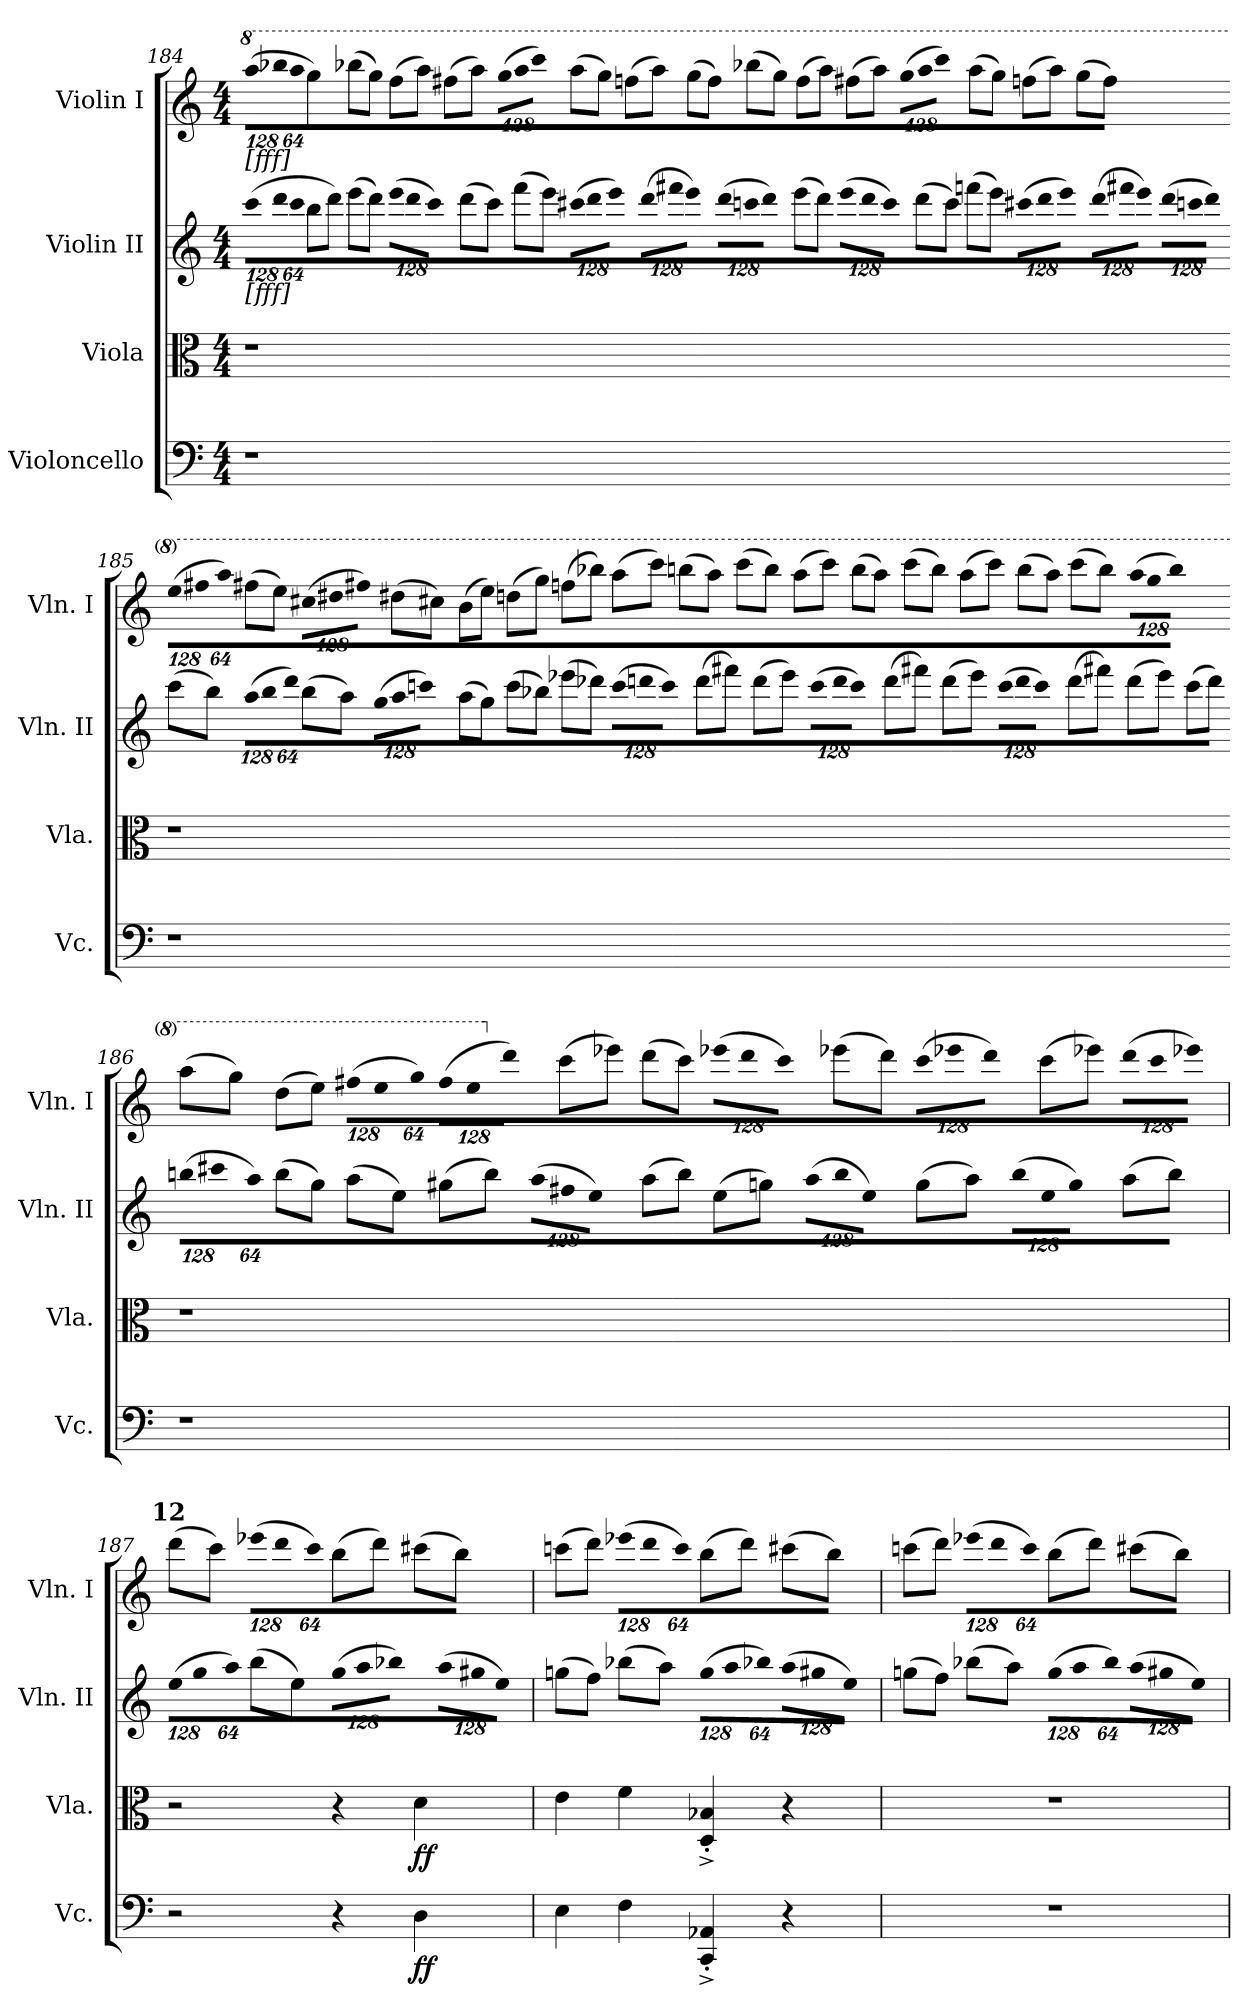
**kern	**dynam	**kern	**dynam	**kern	**kern
*part4	*part4	*part3	*part3	*part2	*part1
*staff4	*staff4	*staff3	*staff3	*staff2	*staff1
*I"Violoncello	*	*I"Viola	*	*I"Violin II	*I"Violin I
*I'Vc.	*	*I'Vla.	*	*I'Vln. II	*I'Vln. I
!!LO:PB:g=z
*clefF4	*	*clefC3	*	*clefG2	*clefG2
*k[]	*	*k[]	*	*k[]	*k[]
*C:	*	*C:	*	*C:	*C:
*M4/4	*	*M4/4	*	*M4/4	*M4/4
*MM258	*	*MM258	*	*MM258	*MM258
=184	=184	=184	=184	=184	=184
!LO:N:vis=1	!	!LO:N:vis=1	!	!	!
*	*	*	*	*Xbrackettup	*
!	!	!	!	!LO:N:vis=8	!
*	*	*	*	*	*8va
*	*	*	*	*	*Xbrackettup
!	!	!	!	!	!LO:TX:b:t=[fff]
!	!	!	!	!LO:TX:b:t=[fff]	!
!	!	!	!	!	!LO:N:vis=8
1r	.	1r	.	(1024%85ccci\L	(1024%85aaai\L
!	!	!	!	!LO:N:vis=8	!LO:N:vis=8
.	.	.	.	1024%85dddi\	1024%85bbb-Xi\
!	!	!	!	!LO:N:vis=8	!LO:N:vis=8
.	.	.	.	512%43ccci\J	512%43aaai\J
.	.	.	.	8bbi\L	4gggi\)
.	.	.	.	8dddi\J)	.
.	.	.	.	(8eeei\L	(8bbb-Xi\L
.	.	.	.	8dddi\J)	8gggi\J)
!	!	!	!	!LO:N:vis=8	!
.	.	.	.	(1024%85eeei\L	(8fffi\L
!	!	!	!	!LO:N:vis=8	!
.	.	.	.	1024%85dddi\	.
.	.	.	.	.	8aaai\J)
!	!	!	!	!LO:N:vis=8	!
.	.	.	.	512%43ccci\J)	.
0.ryy	.	0.ryy	.	(8dddi\L	(8fff#Xi\L
.	.	.	.	8ccci\J)	8aaai\J)
!	!	!	!	!	!LO:N:vis=8
.	.	.	.	(8fffi\L	(1024%85gggi\L
!	!	!	!	!	!LO:N:vis=8
.	.	.	.	.	1024%85aaai\
.	.	.	.	8eeei\J)	.
!	!	!	!	!	!LO:N:vis=8
.	.	.	.	.	512%43cccci\J)
!	!	!	!	!LO:N:vis=8	!
.	.	.	.	(1024%85ccc#Xi\L	(8aaai\L
!	!	!	!	!LO:N:vis=8	!
.	.	.	.	1024%85dddi\	.
.	.	.	.	.	8gggi\J)
!	!	!	!	!LO:N:vis=8	!
.	.	.	.	512%43eeei\J)	.
!	!	!	!	!LO:N:vis=8	!
.	.	.	.	(1024%85dddi\L	(8fffni\L
!	!	!	!	!LO:N:vis=8	!
.	.	.	.	1024%85fff#Xi\	.
.	.	.	.	.	8aaai\J)
!	!	!	!	!LO:N:vis=8	!
.	.	.	.	512%43eeei\J)	.
!	!	!	!	!LO:N:vis=8	!
.	.	.	.	(1024%85dddi\L	(8gggi\L
!	!	!	!	!LO:N:vis=8	!
.	.	.	.	1024%85cccni\	.
.	.	.	.	.	8fffi\J)
!	!	!	!	!LO:N:vis=8	!
.	.	.	.	512%43dddi\J)	.
.	.	.	.	(8eeei\L	(8bbb-Xi\L
.	.	.	.	8dddi\J)	8gggi\J)
!	!	!	!	!LO:N:vis=8	!
.	.	.	.	(1024%85eeei\L	(8fffi\L
!	!	!	!	!LO:N:vis=8	!
.	.	.	.	1024%85dddi\	.
.	.	.	.	.	8aaai\J)
!	!	!	!	!LO:N:vis=8	!
.	.	.	.	512%43ccci\J)	.
.	.	.	.	(8dddi\L	(8fff#Xi\L
.	.	.	.	8ccci\J)	8aaai\J)
!	!	!	!	!	!LO:N:vis=8
.	.	.	.	(8fffni\L	(1024%85gggi\L
!	!	!	!	!	!LO:N:vis=8
.	.	.	.	.	1024%85aaai\
.	.	.	.	8eeei\J)	.
!	!	!	!	!	!LO:N:vis=8
.	.	.	.	.	512%43cccci\J)
!	!	!	!	!LO:N:vis=8	!
.	.	.	.	(1024%85ccc#Xi\L	(8aaai\L
!	!	!	!	!LO:N:vis=8	!
.	.	.	.	1024%85dddi\	.
.	.	.	.	.	8gggi\J)
!	!	!	!	!LO:N:vis=8	!
.	.	.	.	512%43eeei\J)	.
!	!	!	!	!LO:N:vis=8	!
.	.	.	.	(1024%85dddi\L	(8fffni\L
!	!	!	!	!LO:N:vis=8	!
.	.	.	.	1024%85fff#Xi\	.
.	.	.	.	.	8aaai\J)
!	!	!	!	!LO:N:vis=8	!
.	.	.	.	512%43eeei\J)	.
!	!	!	!	!LO:N:vis=8	!
.	.	.	.	(1024%85dddi\L	(8gggi\L
!	!	!	!	!LO:N:vis=8	!
.	.	.	.	1024%85cccni\	.
.	.	.	.	.	8fffi\J)
!	!	!	!	!LO:N:vis=8	!
.	.	.	.	512%43dddi\J)	.
!!LO:LB:g=z
=185-	=185-	=185-	=185-	=185-	=185-
!LO:N:vis=1	!	!LO:N:vis=1	!	!	!LO:N:vis=8
1r	.	1r	.	(8ccci\L	(1024%85eeei\L
!	!	!	!	!	!LO:N:vis=8
.	.	.	.	.	1024%85fff#Xi\
.	.	.	.	8bbi\J)	.
!	!	!	!	!	!LO:N:vis=8
.	.	.	.	.	512%43aaai\J)
!	!	!	!	!LO:N:vis=8	!
.	.	.	.	(1024%85aai\L	(8fff#Xi\L
!	!	!	!	!LO:N:vis=8	!
.	.	.	.	1024%85bbi\	.
.	.	.	.	.	8eeei\J)
!	!	!	!	!LO:N:vis=8	!
.	.	.	.	512%43dddi\J)	.
!	!	!	!	!	!LO:N:vis=8
.	.	.	.	(8bbi\L	(1024%85ccc#Xi\L
!	!	!	!	!	!LO:N:vis=8
.	.	.	.	.	1024%85ddd#Xi\
.	.	.	.	8aai\J)	.
!	!	!	!	!	!LO:N:vis=8
.	.	.	.	.	512%43fff#Xi\J)
!	!	!	!	!LO:N:vis=8	!
.	.	.	.	(1024%85ggi\L	(8ddd#Xi\L
!	!	!	!	!LO:N:vis=8	!
.	.	.	.	1024%85aai\	.
.	.	.	.	.	8ccc#Xi\J)
!	!	!	!	!LO:N:vis=8	!
.	.	.	.	512%43cccni\J)	.
0ryy	.	0ryy	.	(8aai\L	(8bbi\L
.	.	.	.	8ggi\J)	8eeei\J)
.	.	.	.	(8ccci\L	(8dddni\L
.	.	.	.	8bb-Xi\J)	8gggi\J)
.	.	.	.	(8eee-Xi\L	(8fffni\L
.	.	.	.	8ddd-Xi\J)	8bbb-Xi\J)
!	!	!	!	!LO:N:vis=8	!
.	.	.	.	(1024%85ccci\L	(8aaai\L
!	!	!	!	!LO:N:vis=8	!
.	.	.	.	1024%85dddni\	.
.	.	.	.	.	8cccci\J)
!	!	!	!	!LO:N:vis=8	!
.	.	.	.	512%43ccci\J)	.
.	.	.	.	(8dddi\L	(8bbbni\L
.	.	.	.	8fff#Xi\J)	8aaai\J)
.	.	.	.	(8dddi\L	(8cccci\L
.	.	.	.	8eee-i\J)	8bbbi\J)
!	!	!	!	!LO:N:vis=8	!
.	.	.	.	(1024%85ccci\L	(8aaai\L
!	!	!	!	!LO:N:vis=8	!
.	.	.	.	1024%85dddi\	.
.	.	.	.	.	8cccci\J)
!	!	!	!	!LO:N:vis=8	!
.	.	.	.	512%43ccci\J)	.
.	.	.	.	(8dddi\L	(8bbbi\L
.	.	.	.	8fff#Xi\J)	8aaai\J)
1ryy	.	1ryy	.	(8dddi\L	(8cccci\L
.	.	.	.	8eee-i\J)	8bbbi\J)
!	!	!	!	!LO:N:vis=8	!
.	.	.	.	(1024%85ccci\L	(8aaai\L
!	!	!	!	!LO:N:vis=8	!
.	.	.	.	1024%85dddi\	.
.	.	.	.	.	8cccci\J)
!	!	!	!	!LO:N:vis=8	!
.	.	.	.	512%43ccci\J)	.
.	.	.	.	(8dddi\L	(8bbbi\L
.	.	.	.	8fff#Xi\J)	8aaai\J)
.	.	.	.	(8dddi\L	(8cccci\L
.	.	.	.	8eee-i\J)	8bbbi\J)
!	!	!	!	!	!LO:N:vis=8
4ryy	.	4ryy	.	(8ccci\L	(1024%85aaai\L
!	!	!	!	!	!LO:N:vis=8
.	.	.	.	.	1024%85gggi\
.	.	.	.	8dddi\J)	.
!	!	!	!	!	!LO:N:vis=8
.	.	.	.	.	512%43bbbi\J)
!!LO:PB:g=z
=186-	=186-	=186-	=186-	=186-	=186-
!LO:N:vis=1	!	!LO:N:vis=1	!	!LO:N:vis=8	!
1r	.	1r	.	(1024%85bbi\L	(8aaai\L
!	!	!	!	!LO:N:vis=8	!
.	.	.	.	1024%85ccc#Xi\	.
.	.	.	.	.	8gggi\J)
!	!	!	!	!LO:N:vis=8	!
.	.	.	.	512%43aai\J)	.
.	.	.	.	(8bbi\L	(8dddi\L
.	.	.	.	8ggi\J)	8eeei\J)
!	!	!	!	!	!LO:N:vis=8
.	.	.	.	(8aai\L	(1024%85fff#Xi\L
!	!	!	!	!	!LO:N:vis=8
.	.	.	.	.	1024%85eeei\
.	.	.	.	8eei\J)	.
!	!	!	!	!	!LO:N:vis=8
.	.	.	.	.	512%43gggi\J)
!	!	!	!	!	!LO:N:vis=8
.	.	.	.	(8gg#Xi\L	(1024%85fff#i\L
!	!	!	!	!	!LO:N:vis=8
.	.	.	.	.	1024%85eeei\
.	.	.	.	8bbi\J)	.
*	*	*	*	*	*X8va
!	!	!	!	!	!LO:N:vis=8
.	.	.	.	.	512%43dddi\J)
!	!	!	!	!LO:N:vis=8	!
1..ryy	.	1..ryy	.	(1024%85aai\L	(8ccci\L
!	!	!	!	!LO:N:vis=8	!
.	.	.	.	1024%85ff#Xi\	.
.	.	.	.	.	8eee-Xi\J)
!	!	!	!	!LO:N:vis=8	!
.	.	.	.	512%43eei\J)	.
.	.	.	.	(8aai\L	(8dddi\L
.	.	.	.	8bbi\J)	8ccci\J)
!	!	!	!	!	!LO:N:vis=8
.	.	.	.	(8eei\L	(1024%85eee-Xi\L
!	!	!	!	!	!LO:N:vis=8
.	.	.	.	.	1024%85dddi\
.	.	.	.	8ggni\J)	.
!	!	!	!	!	!LO:N:vis=8
.	.	.	.	.	512%43ccci\J)
!	!	!	!	!LO:N:vis=8	!
.	.	.	.	(1024%85aai\L	(8eee-Xi\L
!	!	!	!	!LO:N:vis=8	!
.	.	.	.	1024%85bbi\	.
.	.	.	.	.	8dddi\J)
!	!	!	!	!LO:N:vis=8	!
.	.	.	.	512%43eei\J)	.
!	!	!	!	!	!LO:N:vis=8
.	.	.	.	(8ggi\L	(1024%85ccci\L
!	!	!	!	!	!LO:N:vis=8
.	.	.	.	.	1024%85eee-Xi\
.	.	.	.	8aai\J)	.
!	!	!	!	!	!LO:N:vis=8
.	.	.	.	.	512%43dddi\J)
!	!	!	!	!LO:N:vis=8	!
.	.	.	.	(1024%85bbi\L	(8ccci\L
!	!	!	!	!LO:N:vis=8	!
.	.	.	.	1024%85eei\	.
.	.	.	.	.	8eee-Xi\J)
!	!	!	!	!LO:N:vis=8	!
.	.	.	.	512%43ggi\J)	.
!	!	!	!	!	!LO:N:vis=8
.	.	.	.	(8aai\L	(1024%85dddi\L
!	!	!	!	!	!LO:N:vis=8
.	.	.	.	.	1024%85ccci\
.	.	.	.	8bbi\J)	.
!	!	!	!	!	!LO:N:vis=8
.	.	.	.	.	512%43eee-Xi\J)
=187	=187	=187	=187	=187	=187
!	!	!	!	!	!LO:TX:a:B:cj:t=12
!	!	!	!	!LO:N:vis=8	!
2r	.	2r	.	(1024%85eei\L	(8dddi\L
!	!	!	!	!LO:N:vis=8	!
.	.	.	.	1024%85ggi\	.
.	.	.	.	.	8ccci\J)
!	!	!	!	!LO:N:vis=8	!
.	.	.	.	512%43aai\J)	.
!	!	!	!	!	!LO:N:vis=8
.	.	.	.	(8bbi\L	(1024%85eee-Xi\L
!	!	!	!	!	!LO:N:vis=8
.	.	.	.	.	1024%85dddi\
.	.	.	.	8eei\J)	.
!	!	!	!	!	!LO:N:vis=8
.	.	.	.	.	512%43ccci\J)
!	!	!	!	!LO:N:vis=8	!
4r	.	4r	.	(1024%85ggi\L	(8bbi\L
!	!	!	!	!LO:N:vis=8	!
.	.	.	.	1024%85aai\	.
.	.	.	.	.	8dddi\J)
!	!	!	!	!LO:N:vis=8	!
.	.	.	.	512%43bb-Xi\J)	.
!	!	!	!	!LO:N:vis=8	!
4Di\	ff	4di\	ff	(1024%85aai\L	(8ccc#Xi\L
!	!	!	!	!LO:N:vis=8	!
.	.	.	.	1024%85gg#Xi\	.
.	.	.	.	.	8bbi\J)
!	!	!	!	!LO:N:vis=8	!
.	.	.	.	512%43eei\J)	.
!!LO:LB:g=z
=188	=188	=188	=188	=188	=188
4Ei\	.	4ei\	.	(8ggni\L	(8cccni\L
.	.	.	.	8ffi\J)	8dddi\J)
!	!	!	!	!	!LO:N:vis=8
4Fi\	.	4fi\	.	(8bb-Xi\L	(1024%85eee-Xi\L
!	!	!	!	!	!LO:N:vis=8
.	.	.	.	.	1024%85dddi\
.	.	.	.	8aai\J)	.
!	!	!	!	!	!LO:N:vis=8
.	.	.	.	.	512%43ccci\J)
!	!	!	!	!LO:N:vis=8	!
4CCi/'^ 4AA-Xi'^	.	4Di/'^ 4B-Xi'^	.	(1024%85ggi\L	(8bbi\L
!	!	!	!	!LO:N:vis=8	!
.	.	.	.	1024%85aai\	.
.	.	.	.	.	8dddi\J)
!	!	!	!	!LO:N:vis=8	!
.	.	.	.	512%43bb-Xi\J)	.
!	!	!	!	!LO:N:vis=8	!
4r	.	4r	.	(1024%85aai\L	(8ccc#Xi\L
!	!	!	!	!LO:N:vis=8	!
.	.	.	.	1024%85gg#Xi\	.
.	.	.	.	.	8bbi\J)
!	!	!	!	!LO:N:vis=8	!
.	.	.	.	512%43eei\J)	.
=189	=189	=189	=189	=189	=189
1r	.	1r	.	(8ggni\L	(8cccni\L
.	.	.	.	8ffi\J)	8dddi\J)
!	!	!	!	!	!LO:N:vis=8
.	.	.	.	(8bb-Xi\L	(1024%85eee-Xi\L
!	!	!	!	!	!LO:N:vis=8
.	.	.	.	.	1024%85dddi\
.	.	.	.	8aai\J)	.
!	!	!	!	!	!LO:N:vis=8
.	.	.	.	.	512%43ccci\J)
!	!	!	!	!LO:N:vis=8	!
.	.	.	.	(1024%85ggi\L	(8bbi\L
!	!	!	!	!LO:N:vis=8	!
.	.	.	.	1024%85aai\	.
.	.	.	.	.	8dddi\J)
!	!	!	!	!LO:N:vis=8	!
.	.	.	.	512%43bb-i\J)	.
!	!	!	!	!LO:N:vis=8	!
.	.	.	.	(1024%85aai\L	(8ccc#Xi\L
!	!	!	!	!LO:N:vis=8	!
.	.	.	.	1024%85gg#Xi\	.
.	.	.	.	.	8bbi\J)
!	!	!	!	!LO:N:vis=8	!
.	.	.	.	512%43eei\J)	.
=	=	=	=	=	=
*-	*-	*-	*-	*-	*-
